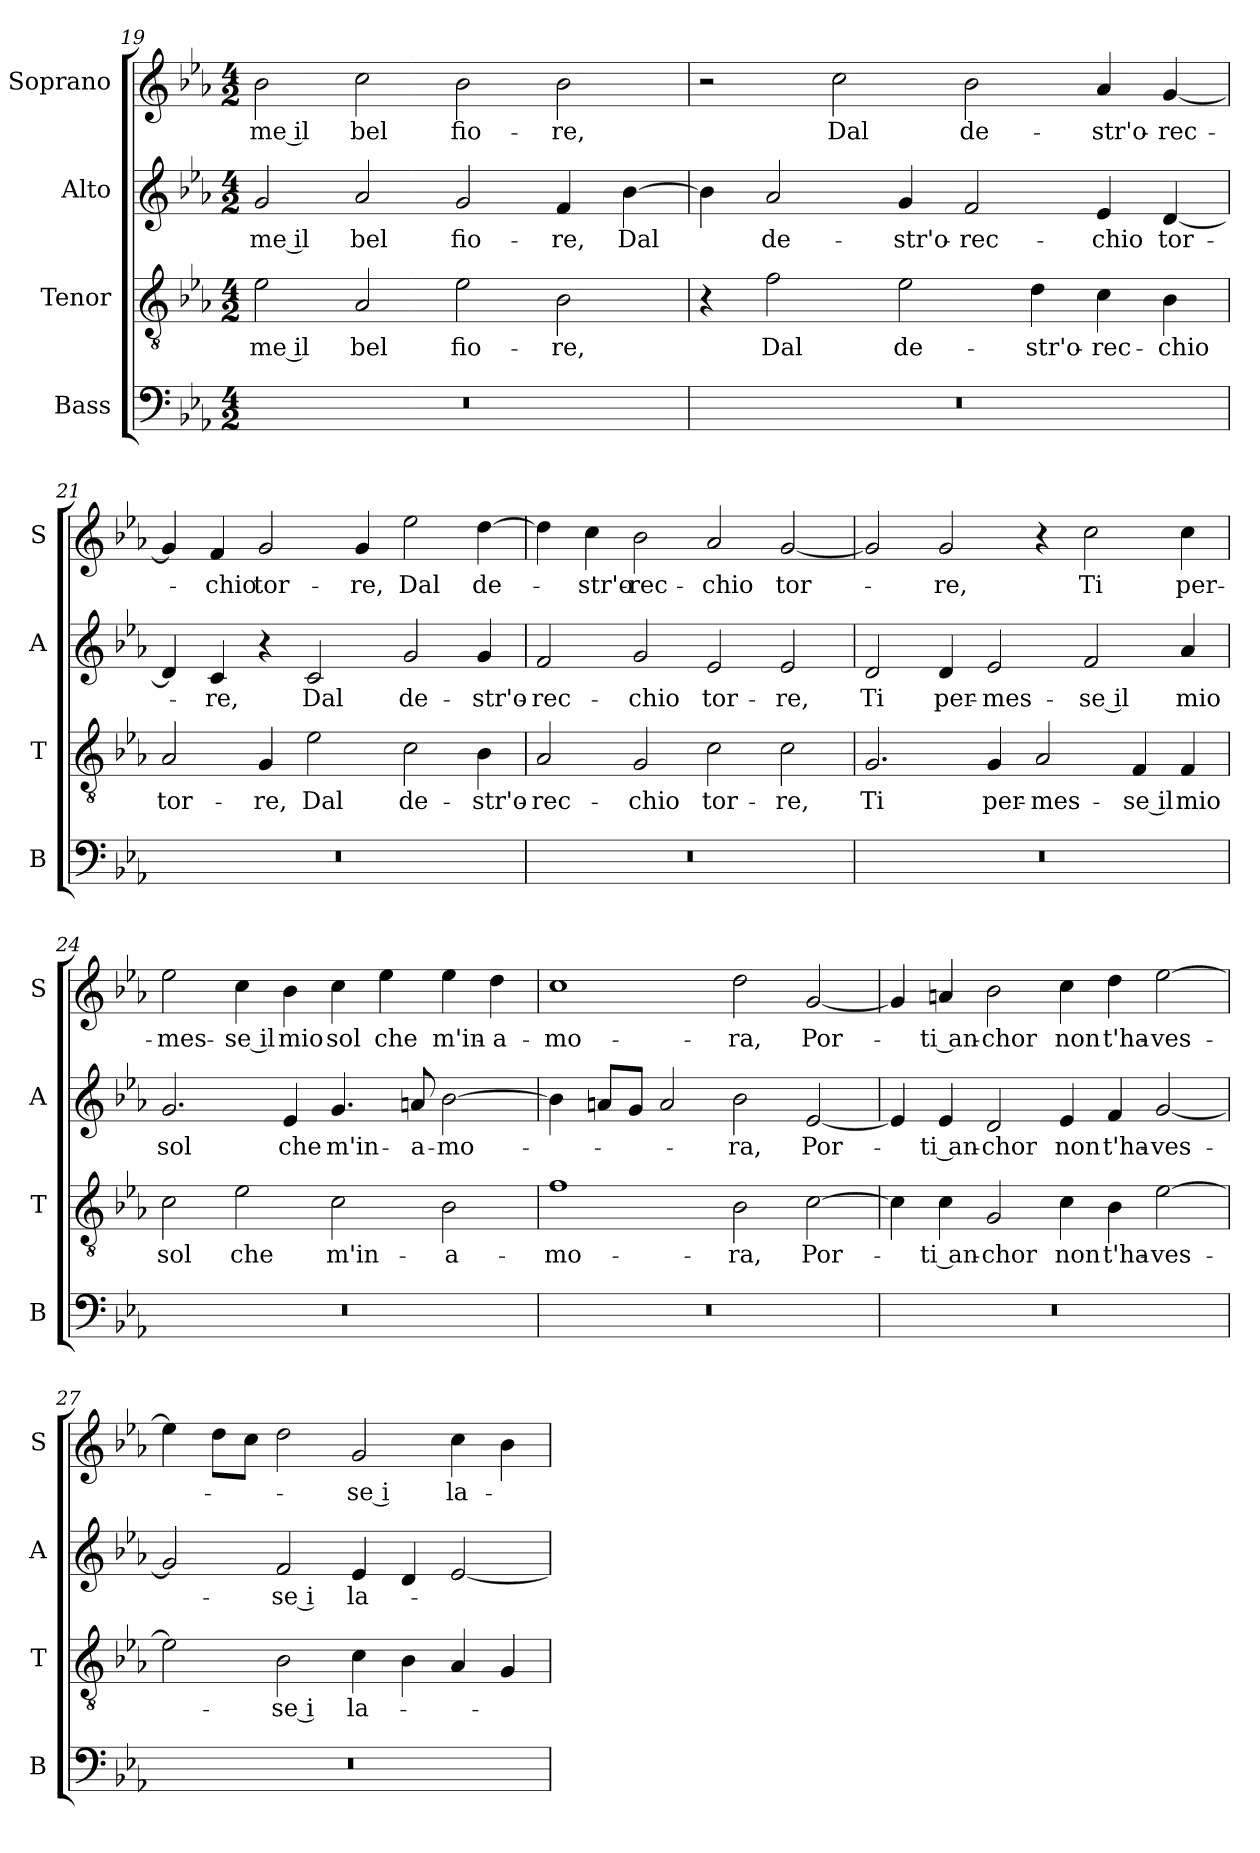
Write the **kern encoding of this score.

**kern	**kern	**text	**kern	**text	**kern	**text
*part4	*part3	*part3	*part2	*part2	*part1	*part1
*staff4	*staff3	*staff3	*staff2	*staff2	*staff1	*staff1
*I"Bass	*I"Tenor	*	*I"Alto	*	*I"Soprano	*
*I'B	*I'T	*	*I'A	*	*I'S	*
!!LO:LB:g=z
*clefF4	*clefGv2	*	*clefG2	*	*clefG2	*
*k[b-e-a-]	*k[b-e-a-]	*	*k[b-e-a-]	*	*k[b-e-a-]	*
*E-:	*E-:	*	*E-:	*	*E-:	*
*M4/2	*M4/2	*	*M4/2	*	*M4/2	*
=19	=19	=19	=19	=19	=19	=19
!	!	!LO:LY:b	!	!LO:LY:b	!	!LO:LY:b
0r	2e-\	-me il	2g/	-me il	2b-\	-me il
!	!	!LO:LY:b	!	!LO:LY:b	!	!LO:LY:b
.	2A-/	bel	2a-/	bel	2cc\	bel
!	!	!LO:LY:b	!	!LO:LY:b	!	!LO:LY:b
.	2e-\	fio-	2g/	fio-	2b-\	fio-
!	!	!LO:LY:b	!	!LO:LY:b	!	!LO:LY:b
.	2B-\	-re,	4f/	-re,	2b-\	-re,
!	!	!	!	!LO:LY:b	!	!
.	.	.	[4b-\	Dal	.	.
=20	=20	=20	=20	=20	=20	=20
0r	4r	.	4b-\]	.	2r	.
!	!	!LO:LY:b	!	!LO:LY:b	!	!
.	2f\	Dal	2a-/	de-	.	.
!	!	!	!	!	!	!LO:LY:b
.	.	.	.	.	2cc\	Dal
!	!	!LO:LY:b	!	!LO:LY:b	!	!
.	2e-\	de-	4g/	-str'o-	.	.
!	!	!	!	!LO:LY:b	!	!LO:LY:b
.	.	.	2f/	-rec-	2b-\	de-
!	!	!LO:LY:b	!	!	!	!
.	4d\	-str'o-	.	.	.	.
!	!	!LO:LY:b	!	!LO:LY:b	!	!LO:LY:b
.	4c\	-rec-	4e-/	-chio	4a-/	-str'o-
!	!	!LO:LY:b	!	!LO:LY:b	!	!LO:LY:b
.	4B-\	-chio	[4d/	tor-	[4g/	-rec-
=21	=21	=21	=21	=21	=21	=21
!	!	!LO:LY:b	!	!	!	!
0r	2A-/	tor-	4d/]	.	4g/]	.
!	!	!	!	!LO:LY:b	!	!LO:LY:b
.	.	.	4c/	-re,	4f/	-chio
!	!	!LO:LY:b	!	!	!	!LO:LY:b
.	4G/	-re,	4r	.	2g/	tor-
!	!	!LO:LY:b	!	!LO:LY:b	!	!
.	2e-\	Dal	2c/	Dal	.	.
!	!	!	!	!	!	!LO:LY:b
.	.	.	.	.	4g/	-re,
!	!	!LO:LY:b	!	!LO:LY:b	!	!LO:LY:b
.	2c\	de-	2g/	de-	2ee-\	Dal
!	!	!LO:LY:b	!	!LO:LY:b	!	!LO:LY:b
.	4B-\	-str'o-	4g/	-str'o-	[4dd\	de-
!!LO:LB:g=z
=22	=22	=22	=22	=22	=22	=22
!	!	!LO:LY:b	!	!LO:LY:b	!	!
0r	2A-/	-rec-	2f/	-rec-	4dd\]	.
!	!	!	!	!	!	!LO:LY:b
.	.	.	.	.	4cc\	-str'o-
!	!	!LO:LY:b	!	!LO:LY:b	!	!LO:LY:b
.	2G/	-chio	2g/	-chio	2b-\	-rec-
!	!	!LO:LY:b	!	!LO:LY:b	!	!LO:LY:b
.	2c\	tor-	2e-/	tor-	2a-/	-chio
!	!	!LO:LY:b	!	!LO:LY:b	!	!LO:LY:b
.	2c\	-re,	2e-/	-re,	[2g/	tor-
=23	=23	=23	=23	=23	=23	=23
!	!	!LO:LY:b	!	!LO:LY:b	!	!
0r	2.G/	Ti	2d/	Ti	2g/]	.
!	!	!	!	!LO:LY:b	!	!LO:LY:b
.	.	.	4d/	per-	2g/	-re,
!	!	!LO:LY:b	!	!LO:LY:b	!	!
.	4G/	per-	2e-/	-mes-	.	.
!	!	!LO:LY:b	!	!	!	!
.	2A-/	-mes-	.	.	4r	.
!	!	!	!	!LO:LY:b	!	!LO:LY:b
.	.	.	2f/	-se il	2cc\	Ti
!	!	!LO:LY:b	!	!	!	!
.	4F/	-se il	.	.	.	.
!	!	!LO:LY:b	!	!LO:LY:b	!	!LO:LY:b
.	4F/	mio	4a-/	mio	4cc\	per-
=24	=24	=24	=24	=24	=24	=24
!	!	!LO:LY:b	!	!LO:LY:b	!	!LO:LY:b
0r	2c\	sol	2.g/	sol	2ee-\	-mes-
!	!	!LO:LY:b	!	!	!	!LO:LY:b
.	2e-\	che	.	.	4cc\	-se il
!	!	!	!	!LO:LY:b	!	!LO:LY:b
.	.	.	4e-/	che	4b-\	mio
!	!	!LO:LY:b	!	!LO:LY:b	!	!LO:LY:b
.	2c\	m'in-	4.g/	m'in-	4cc\	sol
!	!	!	!	!	!	!LO:LY:b
.	.	.	.	.	4ee-\	che
!	!	!	!	!LO:LY:b	!	!
.	.	.	8an/	-a-	.	.
!	!	!LO:LY:b	!	!LO:LY:b	!	!LO:LY:b
.	2B-\	-a-	[2b-\	-mo-	4ee-\	m'in-
!	!	!	!	!	!	!LO:LY:b
.	.	.	.	.	4dd\	-a-
!!LO:PB:g=z
=25	=25	=25	=25	=25	=25	=25
!	!	!LO:LY:b	!	!	!	!LO:LY:b
0r	1f	-mo-	4b-\]	.	1cc	-mo-
.	.	.	8an/L	.	.	.
.	.	.	8g/J	.	.	.
.	.	.	2a/	.	.	.
!	!	!LO:LY:b	!	!LO:LY:b	!	!LO:LY:b
.	2B-\	-ra,	2b-\	-ra,	2dd\	-ra,
!	!	!LO:LY:b	!	!LO:LY:b	!	!LO:LY:b
.	[2c\	Por-	[2e-/	Por-	[2g/	Por-
=26	=26	=26	=26	=26	=26	=26
0r	4c\]	.	4e-/]	.	4g/]	.
!	!	!LO:LY:b	!	!LO:LY:b	!	!LO:LY:b
.	4c\	-ti an-	4e-/	-ti an-	4an/	-ti an-
!	!	!LO:LY:b	!	!LO:LY:b	!	!LO:LY:b
.	2G/	-chor	2d/	-chor	2b-\	-chor
!	!	!LO:LY:b	!	!LO:LY:b	!	!LO:LY:b
.	4c\	non	4e-/	non	4cc\	non
!	!	!LO:LY:b	!	!LO:LY:b	!	!LO:LY:b
.	4B-\	t'ha-	4f/	t'ha-	4dd\	t'ha-
!	!	!LO:LY:b	!	!LO:LY:b	!	!LO:LY:b
.	[2e-\	-ves-	[2g/	-ves-	[2ee-\	-ves-
=27	=27	=27	=27	=27	=27	=27
0r	2e-\]	.	2g/]	.	4ee-\]	.
.	.	.	.	.	8dd\L	.
.	.	.	.	.	8cc\J	.
!	!	!LO:LY:b	!	!LO:LY:b	!	!
.	2B-\	-se i	2f/	-se i	2dd\	.
!	!	!LO:LY:b	!	!LO:LY:b	!	!LO:LY:b
.	4c\	la-	4e-/	la-	2g/	-se i
.	4B-\	.	4d/	.	.	.
!	!	!	!	!	!	!LO:LY:b
.	4A-/	.	[2e-/	.	4cc\	la-
.	4G/	.	.	.	4b-\	.
=	=	=	=	=	=	=
*-	*-	*-	*-	*-	*-	*-
